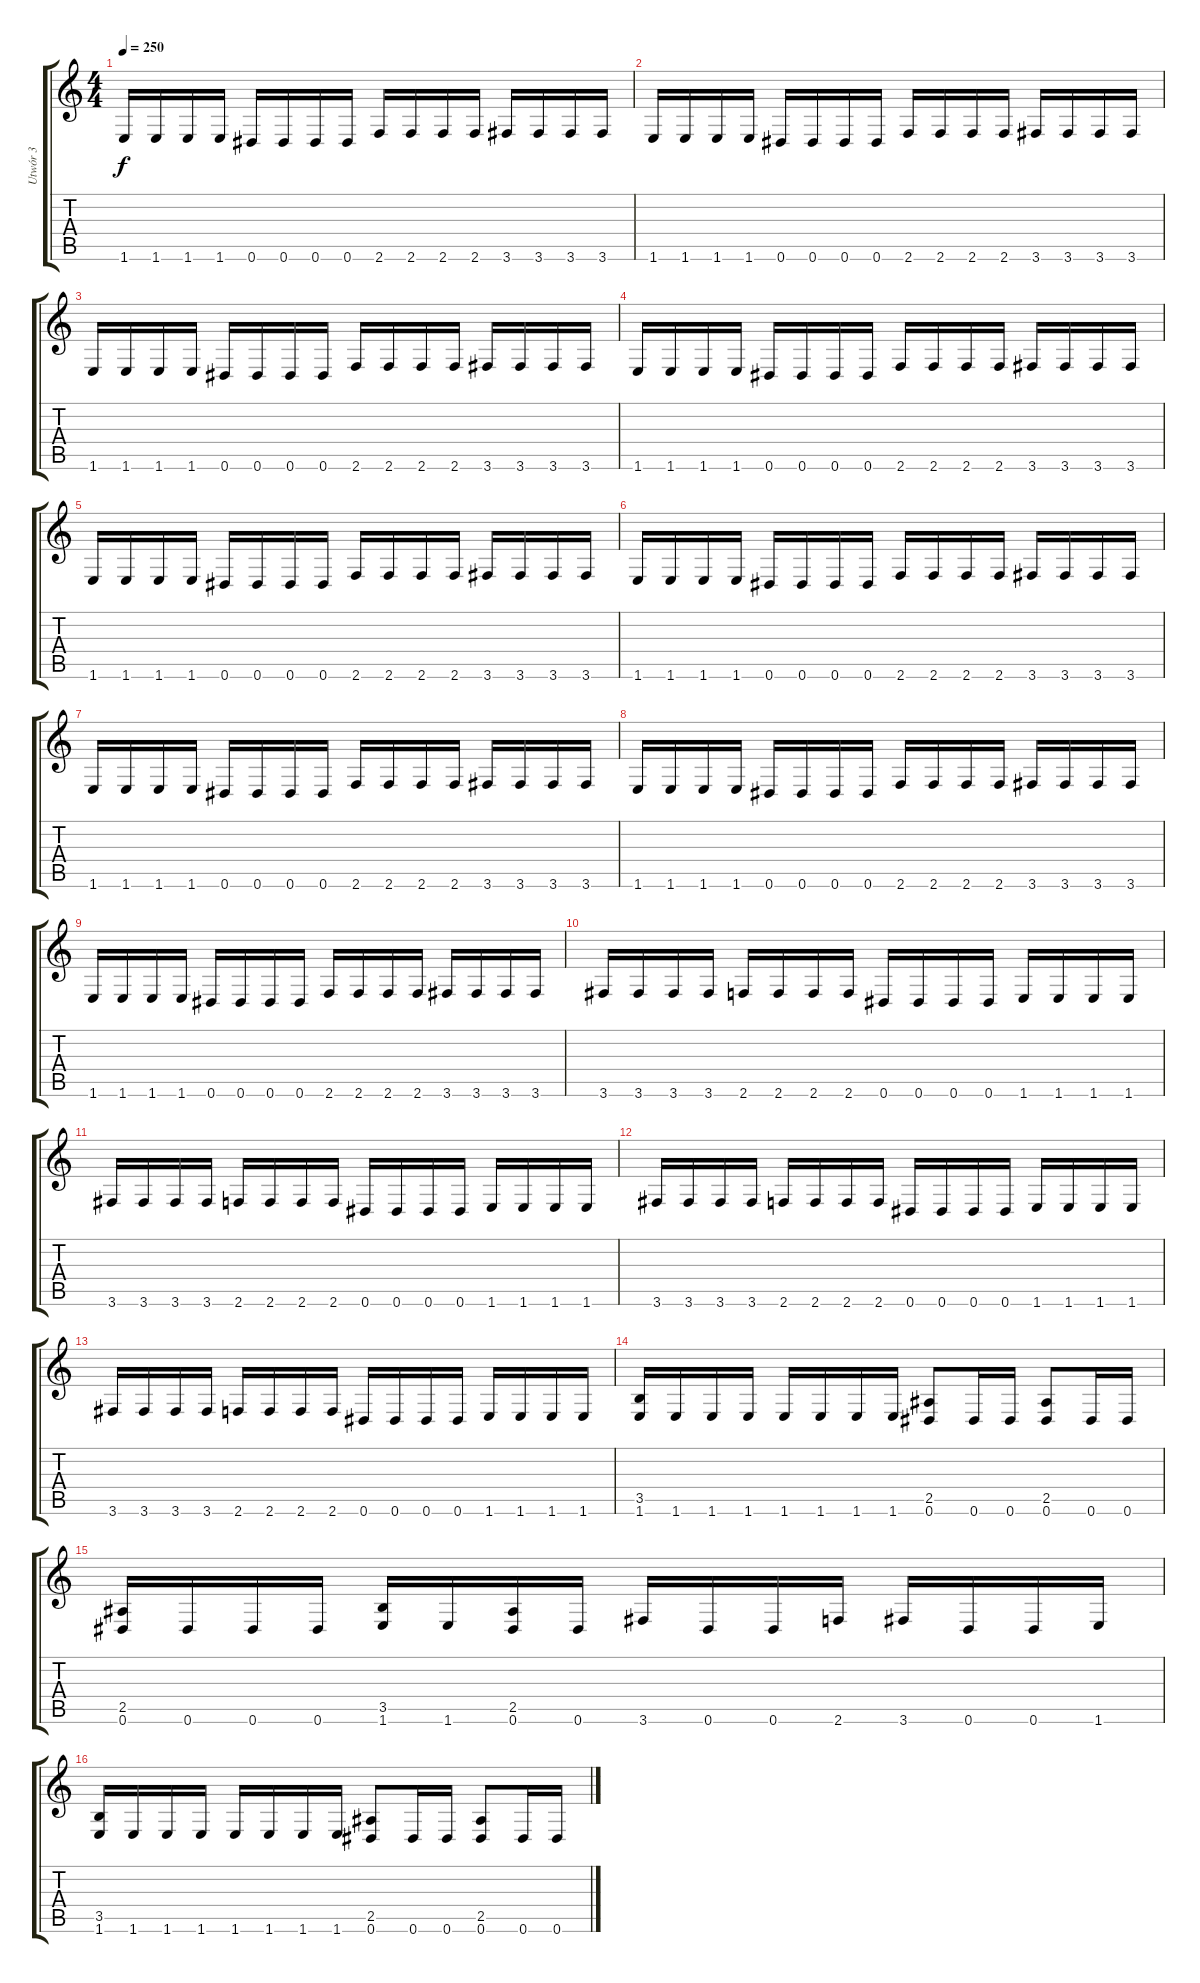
\track ("Utwór 3" "Utwór 3") {instrument distortionguitar}
\staff {score tabs}
\tuning (Eb4 Bb3 Gb3 Db3 Ab2 Eb2) {hide}
\ts (4 4)
\tempo 250
\clef g2
\ks c
1.6.16{dy f} 1.6.16 1.6.16 1.6.16 0.6.16 0.6.16 0.6.16 0.6.16 2.6.16 2.6.16 2.6.16 2.6.16 3.6.16 3.6.16 3.6.16 3.6.16 |
1.6.16 1.6.16 1.6.16 1.6.16 0.6.16 0.6.16 0.6.16 0.6.16 2.6.16 2.6.16 2.6.16 2.6.16 3.6.16 3.6.16 3.6.16 3.6.16 |
1.6.16 1.6.16 1.6.16 1.6.16 0.6.16 0.6.16 0.6.16 0.6.16 2.6.16 2.6.16 2.6.16 2.6.16 3.6.16 3.6.16 3.6.16 3.6.16 |
1.6.16 1.6.16 1.6.16 1.6.16 0.6.16 0.6.16 0.6.16 0.6.16 2.6.16 2.6.16 2.6.16 2.6.16 3.6.16 3.6.16 3.6.16 3.6.16 |
1.6.16 1.6.16 1.6.16 1.6.16 0.6.16 0.6.16 0.6.16 0.6.16 2.6.16 2.6.16 2.6.16 2.6.16 3.6.16 3.6.16 3.6.16 3.6.16 |
1.6.16 1.6.16 1.6.16 1.6.16 0.6.16 0.6.16 0.6.16 0.6.16 2.6.16 2.6.16 2.6.16 2.6.16 3.6.16 3.6.16 3.6.16 3.6.16 |
1.6.16 1.6.16 1.6.16 1.6.16 0.6.16 0.6.16 0.6.16 0.6.16 2.6.16 2.6.16 2.6.16 2.6.16 3.6.16 3.6.16 3.6.16 3.6.16 |
1.6.16 1.6.16 1.6.16 1.6.16 0.6.16 0.6.16 0.6.16 0.6.16 2.6.16 2.6.16 2.6.16 2.6.16 3.6.16 3.6.16 3.6.16 3.6.16 |
1.6.16 1.6.16 1.6.16 1.6.16 0.6.16 0.6.16 0.6.16 0.6.16 2.6.16 2.6.16 2.6.16 2.6.16 3.6.16 3.6.16 3.6.16 3.6.16 |
3.6.16 3.6.16 3.6.16 3.6.16 2.6.16 2.6.16 2.6.16 2.6.16 0.6.16 0.6.16 0.6.16 0.6.16 1.6.16 1.6.16 1.6.16 1.6.16 |
3.6.16 3.6.16 3.6.16 3.6.16 2.6.16 2.6.16 2.6.16 2.6.16 0.6.16 0.6.16 0.6.16 0.6.16 1.6.16 1.6.16 1.6.16 1.6.16 |
3.6.16 3.6.16 3.6.16 3.6.16 2.6.16 2.6.16 2.6.16 2.6.16 0.6.16 0.6.16 0.6.16 0.6.16 1.6.16 1.6.16 1.6.16 1.6.16 |
3.6.16 3.6.16 3.6.16 3.6.16 2.6.16 2.6.16 2.6.16 2.6.16 0.6.16 0.6.16 0.6.16 0.6.16 1.6.16 1.6.16 1.6.16 1.6.16 |
(3.5 1.6).16 1.6.16 1.6.16 1.6.16 1.6.16 1.6.16 1.6.16 1.6.16 (2.5 0.6).8 0.6.16 0.6.16 (2.5 0.6).8 0.6.16 0.6.16 |
(2.5 0.6).16 0.6.16 0.6.16 0.6.16 (3.5 1.6).16 1.6.16 (2.5 0.6).16 0.6.16 3.6.16 0.6.16 0.6.16 2.6.16 3.6.16 0.6.16 0.6.16 1.6.16 |
(3.5 1.6).16 1.6.16 1.6.16 1.6.16 1.6.16 1.6.16 1.6.16 1.6.16 (2.5 0.6).8 0.6.16 0.6.16 (2.5 0.6).8 0.6.16 0.6.16
